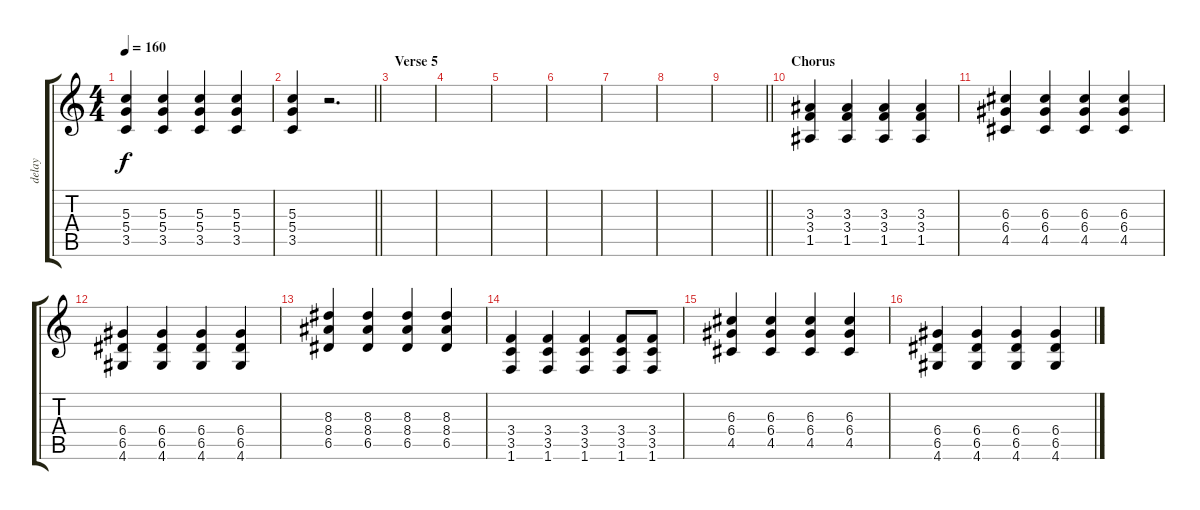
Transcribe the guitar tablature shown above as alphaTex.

\track ("delay" "delay") {instrument distortionguitar}
\staff {score tabs}
\tuning (E4 B3 G3 D3 A2 E2) {hide}
\ts (4 4)
\tempo 160
\clef g2
\ks c
(5.3 5.4 3.5).4{dy f} (5.3 5.4 3.5).4 (5.3 5.4 3.5).4 (5.3 5.4 3.5).4 |
\barLineRight lightlight
(5.3 5.4 3.5).4 r.2{d} |
\section ("" "Verse 5")
|
|
|
|
|
|
\barLineRight lightlight
|
\section ("" "Chorus")
(3.3 3.4 1.5).4 (3.3 3.4 1.5).4 (3.3 3.4 1.5).4 (3.3 3.4 1.5).4 |
(6.3 6.4 4.5).4 (6.3 6.4 4.5).4 (6.3 6.4 4.5).4 (6.3 6.4 4.5).4 |
(6.4 6.5 4.6).4 (6.4 6.5 4.6).4 (6.4 6.5 4.6).4 (6.4 6.5 4.6).4 |
(8.3 8.4 6.5).4 (8.3 8.4 6.5).4 (8.3 8.4 6.5).4 (8.3 8.4 6.5).4 |
(3.4 3.5 1.6).4 (3.4 3.5 1.6).4 (3.4 3.5 1.6).4 (3.4 3.5 1.6).8 (3.4 3.5 1.6).8 |
(6.3 6.4 4.5).4 (6.3 6.4 4.5).4 (6.3 6.4 4.5).4 (6.3 6.4 4.5).4 |
(6.4 6.5 4.6).4 (6.4 6.5 4.6).4 (6.4 6.5 4.6).4 (6.4 6.5 4.6).4
